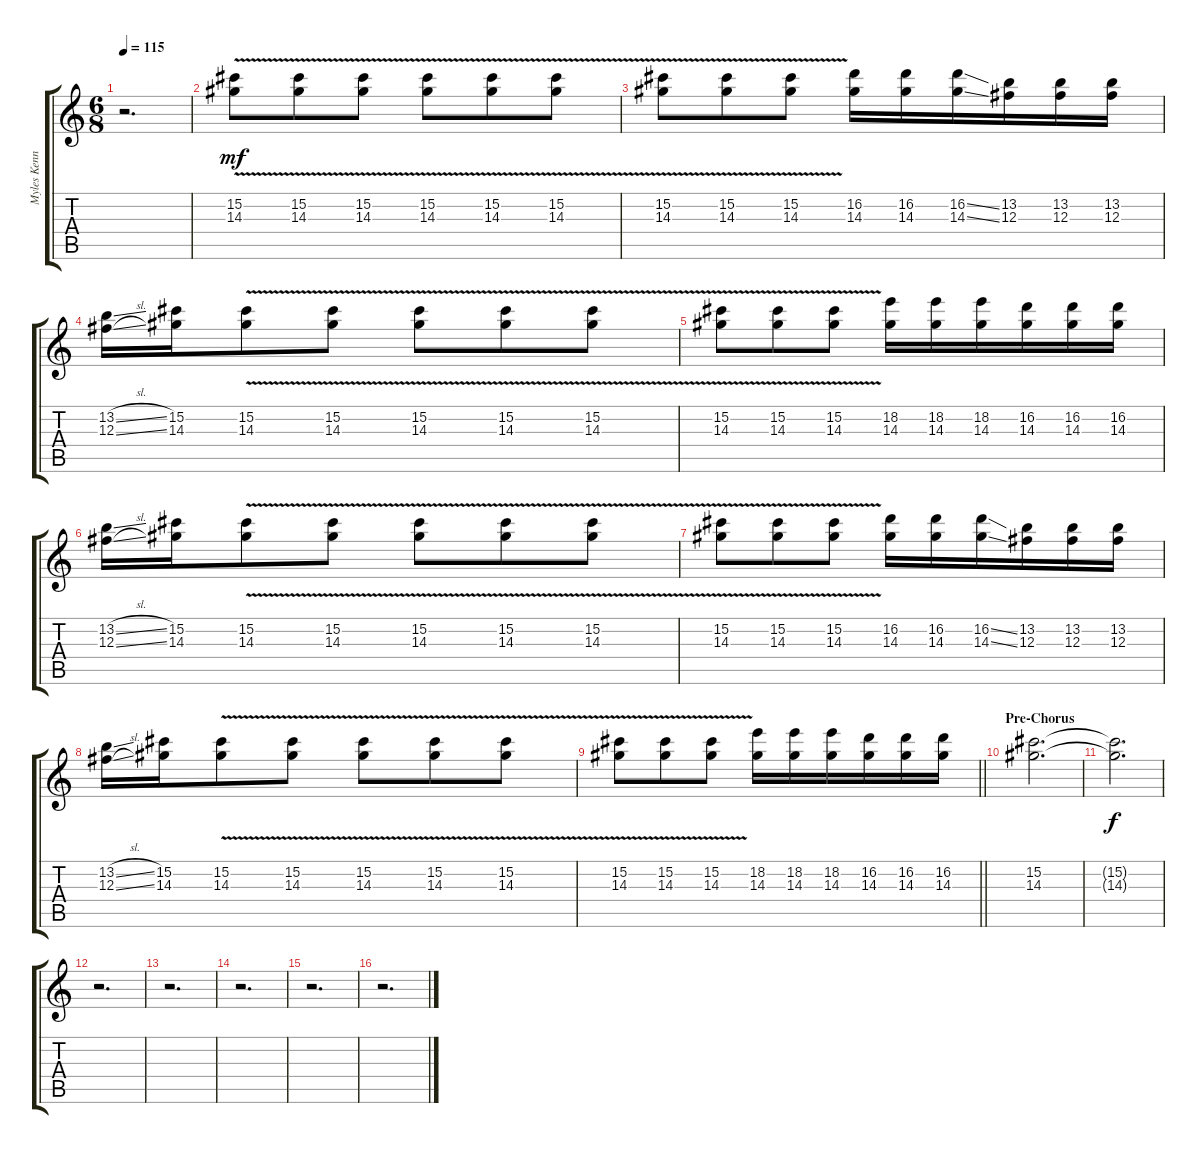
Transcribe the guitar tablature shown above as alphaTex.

\track ("Myles Kennedy" "Myles Kenn") {instrument distortionguitar}
\staff {score tabs}
\tuning (Eb4 Bb3 Gb3 Db3 Ab2 Db2) {hide}
\ts (6 8)
\tempo 115
\clef g2
\ks c
r.2{d dy f} |
(15.2{v} 14.3{v}).8{dy mf volume 8} (15.2{v} 14.3{v}).8 (15.2{v} 14.3{v}).8 (15.2{v} 14.3{v}).8 (15.2{v} 14.3{v}).8 (15.2{v} 14.3{v}).8 |
(15.2{v} 14.3{v}).8 (15.2{v} 14.3{v}).8 (15.2{v} 14.3{v}).8 (16.2 14.3).16 (16.2 14.3).16 (16.2{ss} 14.3{ss}).16 (13.2 12.3).16 (13.2 12.3).16 (13.2 12.3).16 |
(13.2{sl} 12.3{sl}).16 (15.2 14.3).16 (15.2{v} 14.3{v}).8 (15.2{v} 14.3{v}).8 (15.2{v} 14.3{v}).8 (15.2{v} 14.3{v}).8 (15.2{v} 14.3{v}).8 |
(15.2{v} 14.3{v}).8 (15.2{v} 14.3{v}).8 (15.2{v} 14.3{v}).8 (18.2 14.3).16 (18.2 14.3).16 (18.2 14.3).16 (16.2 14.3).16 (16.2 14.3).16 (16.2 14.3).16 |
(13.2{sl} 12.3{sl}).16 (15.2 14.3).16 (15.2{v} 14.3{v}).8 (15.2{v} 14.3{v}).8 (15.2{v} 14.3{v}).8 (15.2{v} 14.3{v}).8 (15.2{v} 14.3{v}).8 |
(15.2{v} 14.3{v}).8 (15.2{v} 14.3{v}).8 (15.2{v} 14.3{v}).8 (16.2 14.3).16 (16.2 14.3).16 (16.2{ss} 14.3{ss}).16 (13.2 12.3).16 (13.2 12.3).16 (13.2 12.3).16 |
(13.2{sl} 12.3{sl}).16 (15.2 14.3).16 (15.2{v} 14.3{v}).8 (15.2{v} 14.3{v}).8 (15.2{v} 14.3{v}).8 (15.2{v} 14.3{v}).8 (15.2{v} 14.3{v}).8 |
\barLineRight lightlight
(15.2{v} 14.3{v}).8 (15.2{v} 14.3{v}).8 (15.2{v} 14.3{v}).8 (18.2 14.3).16 (18.2 14.3).16 (18.2 14.3).16 (16.2 14.3).16 (16.2 14.3).16 (16.2 14.3).16 |
\section ("" "Pre-Chorus")
(15.2 14.3).2{d volume 0} |
(15.2{t} 14.3{t}).2{d dy f} |
r.2{d} |
r.2{d} |
r.2{d} |
r.2{d} |
r.2{d}
